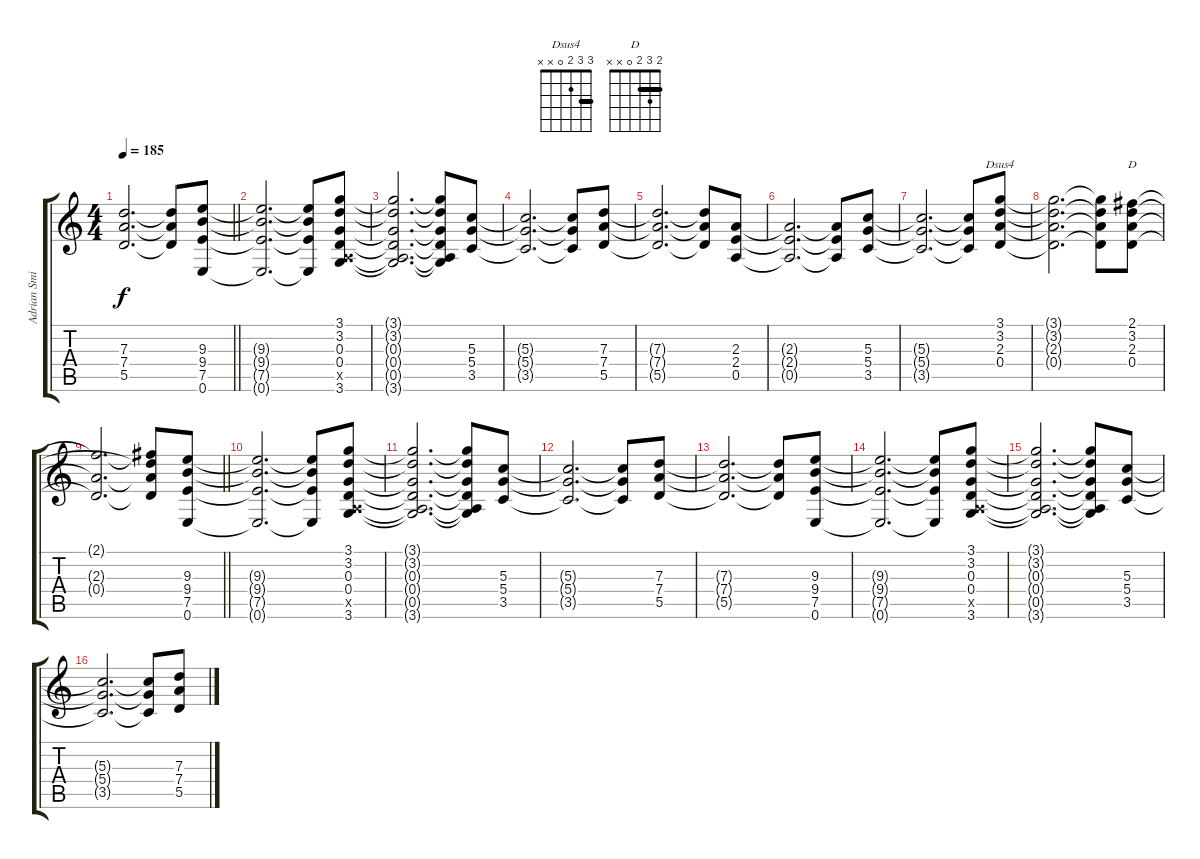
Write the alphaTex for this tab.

\track ("Adrian Smith" "Adrian Smi") {instrument distortionguitar}
\staff {score tabs}
\tuning (E4 B3 G3 D3 A2 E2) {hide}
\chord ("Dsus4" 3 3 2 0 x x) {barre 3}
\chord ("D" 2 3 2 0 x x) {barre 2}
\ts (4 4)
\tempo 185
\clef g2
\barLineRight lightlight
\ks c
(7.3{t} 7.4{t} 5.5{t}).2{d dy f} (7.3{t} 7.4{t} 5.5{t}).8 (9.3 9.4 7.5 0.6).8 |
(9.3{t} 9.4{t} 7.5{t} 0.6{t}).2{d} (9.3{t} 9.4{t} 7.5{t} 0.6{t}).8 (3.1 3.2 0.3 0.4 0.5{x} 3.6).8 |
(3.1{t} 3.2{t} 0.3{t} 0.4{t} 0.5{t} 3.6{t}).2{d} (3.1{t} 3.2{t} 0.3{t} 0.4{t} 0.5{t} 3.6{t}).8 (5.3 5.4 3.5).8 |
(5.3{t} 5.4{t} 3.5{t}).2{d} (5.3{t} 5.4{t} 3.5{t}).8 (7.3 7.4 5.5).8 |
(7.3{t} 7.4{t} 5.5{t}).2{d} (7.3{t} 7.4{t} 5.5{t}).8 (2.3 2.4 0.5).8 |
(2.3{t} 2.4{t} 0.5{t}).2{d} (2.3{t} 2.4{t} 0.5{t}).8 (5.3 5.4 3.5).8 |
(5.3{t} 5.4{t} 3.5{t}).2{d} (5.3{t} 5.4{t} 3.5{t}).8 (3.1 3.2 2.3 0.4).8{ch "Dsus4"} |
(3.1{t} 3.2{t} 2.3{t} 0.4{t}).2{d} (3.1{t} 3.2{t} 2.3{t} 0.4{t}).8 (2.1 3.2 2.3 0.4).8{ch "D"} |
\barLineRight lightlight
(2.1{t} 2.3{t} 0.4{t}).2{d} (2.1{t} 3.2{t} 2.3{t} 0.4{t}).8 (9.3 9.4 7.5 0.6).8 |
(9.3{t} 9.4{t} 7.5{t} 0.6{t}).2{d} (9.3{t} 9.4{t} 7.5{t} 0.6{t}).8 (3.1 3.2 0.3 0.4 0.5{x} 3.6).8 |
(3.1{t} 3.2{t} 0.3{t} 0.4{t} 0.5{t} 3.6{t}).2{d} (3.1{t} 3.2{t} 0.3{t} 0.4{t} 0.5{t} 3.6{t}).8 (5.3 5.4 3.5).8 |
(5.3{t} 5.4{t} 3.5{t}).2{d} (5.3{t} 5.4{t} 3.5{t}).8 (7.3 7.4 5.5).8 |
(7.3{t} 7.4{t} 5.5{t}).2{d} (7.3{t} 7.4{t} 5.5{t}).8 (9.3 9.4 7.5 0.6).8 |
(9.3{t} 9.4{t} 7.5{t} 0.6{t}).2{d} (9.3{t} 9.4{t} 7.5{t} 0.6{t}).8 (3.1 3.2 0.3 0.4 0.5{x} 3.6).8 |
(3.1{t} 3.2{t} 0.3{t} 0.4{t} 0.5{t} 3.6{t}).2{d} (3.1{t} 3.2{t} 0.3{t} 0.4{t} 0.5{t} 3.6{t}).8 (5.3 5.4 3.5).8 |
(5.3{t} 5.4{t} 3.5{t}).2{d} (5.3{t} 5.4{t} 3.5{t}).8 (7.3 7.4 5.5).8
